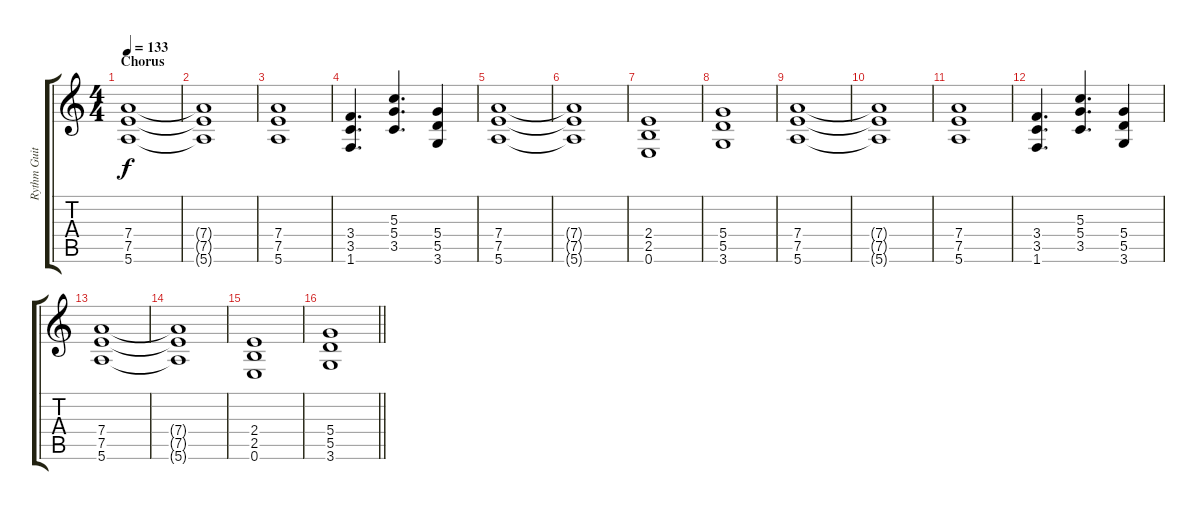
\track ("Rythm Guitar" "Rythm Guit") {instrument distortionguitar}
\staff {score tabs}
\tuning (E4 B3 G3 D3 A2 E2) {hide}
\ts (4 4)
\section ("" "Chorus")
\tempo 133
\clef g2
\ks c
(7.4 7.5 5.6).1{dy f} |
(7.4{t} 7.5{t} 5.6{t}).1 |
(7.4 7.5 5.6).1 |
(3.4 3.5 1.6).4{d} (5.3 5.4 3.5).4{d} (5.4 5.5 3.6).4 |
(7.4 7.5 5.6).1 |
(7.4{t} 7.5{t} 5.6{t}).1 |
(2.4 2.5 0.6).1 |
(5.4 5.5 3.6).1 |
(7.4 7.5 5.6).1 |
(7.4{t} 7.5{t} 5.6{t}).1 |
(7.4 7.5 5.6).1 |
(3.4 3.5 1.6).4{d} (5.3 5.4 3.5).4{d} (5.4 5.5 3.6).4 |
(7.4 7.5 5.6).1 |
(7.4{t} 7.5{t} 5.6{t}).1 |
(2.4 2.5 0.6).1 |
\barLineRight lightlight
(5.4 5.5 3.6).1
